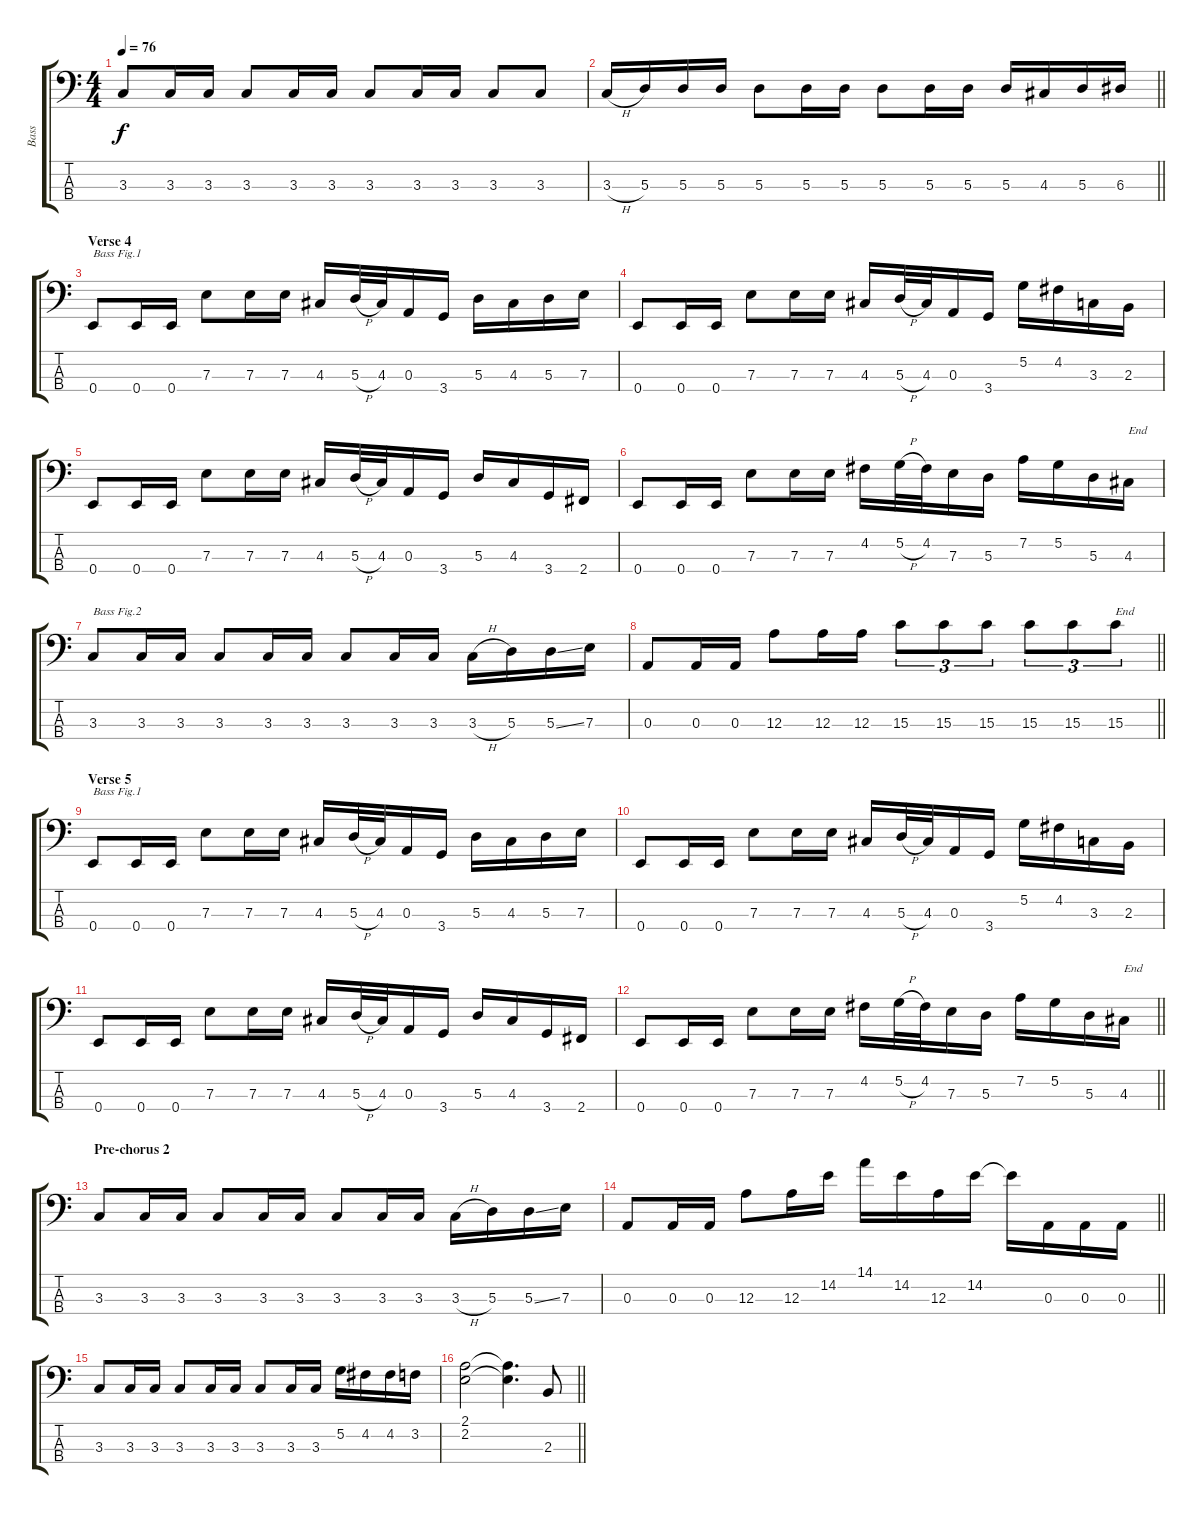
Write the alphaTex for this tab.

\track ("Bass" "Bass") {instrument electricbassfinger}
\staff {score tabs}
\tuning (G2 D2 A1 E1) {hide}
\ts (4 4)
\tempo 76
\clef f4
\ks c
3.3.8{dy f} 3.3.16 3.3.16 3.3.8 3.3.16 3.3.16 3.3.8 3.3.16 3.3.16 3.3.8 3.3.8 |
\barLineRight lightlight
3.3{h}.16 5.3.16 5.3.16 5.3.16 5.3.8 5.3.16 5.3.16 5.3.8 5.3.16 5.3.16 5.3.16 4.3.16 5.3.16 6.3.16 |
\section ("" "Verse 4")
0.4.8{txt "Bass Fig.1"} 0.4.16 0.4.16 7.3.8 7.3.16 7.3.16 4.3.16 5.3{h}.32 4.3.32 0.3.16 3.4.16 5.3.16 4.3.16 5.3.16 7.3.16 |
0.4.8 0.4.16 0.4.16 7.3.8 7.3.16 7.3.16 4.3.16 5.3{h}.32 4.3.32 0.3.16 3.4.16 5.2.16 4.2.16 3.3.16 2.3.16 |
0.4.8 0.4.16 0.4.16 7.3.8 7.3.16 7.3.16 4.3.16 5.3{h}.32 4.3.32 0.3.16 3.4.16 5.3.16 4.3.16 3.4.16 2.4.16 |
0.4.8 0.4.16 0.4.16 7.3.8 7.3.16 7.3.16 4.2.16 5.2{h}.32 4.2.32 7.3.16 5.3.16 7.2.16 5.2.16 5.3.16 4.3.16{txt "End"} |
3.3.8{txt "Bass Fig.2"} 3.3.16 3.3.16 3.3.8 3.3.16 3.3.16 3.3.8 3.3.16 3.3.16 3.3{h}.16 5.3.16 5.3{ss}.16 7.3.16 |
\barLineRight lightlight
0.3.8 0.3.16 0.3.16 12.3.8 12.3.16 12.3.16 15.3.8{tu (3 2)} 15.3.8{tu (3 2)} 15.3.8{tu (3 2)} 15.3.8{tu (3 2)} 15.3.8{tu (3 2)} 15.3.8{tu (3 2) txt "End"} |
\section ("" "Verse 5")
0.4.8{txt "Bass Fig.1"} 0.4.16 0.4.16 7.3.8 7.3.16 7.3.16 4.3.16 5.3{h}.32 4.3.32 0.3.16 3.4.16 5.3.16 4.3.16 5.3.16 7.3.16 |
0.4.8 0.4.16 0.4.16 7.3.8 7.3.16 7.3.16 4.3.16 5.3{h}.32 4.3.32 0.3.16 3.4.16 5.2.16 4.2.16 3.3.16 2.3.16 |
0.4.8 0.4.16 0.4.16 7.3.8 7.3.16 7.3.16 4.3.16 5.3{h}.32 4.3.32 0.3.16 3.4.16 5.3.16 4.3.16 3.4.16 2.4.16 |
\barLineRight lightlight
0.4.8 0.4.16 0.4.16 7.3.8 7.3.16 7.3.16 4.2.16 5.2{h}.32 4.2.32 7.3.16 5.3.16 7.2.16 5.2.16 5.3.16 4.3.16{txt "End"} |
\section ("" "Pre-chorus 2")
3.3.8 3.3.16 3.3.16 3.3.8 3.3.16 3.3.16 3.3.8 3.3.16 3.3.16 3.3{h}.16 5.3.16 5.3{ss}.16 7.3.16 |
\barLineRight lightlight
0.3.8 0.3.16 0.3.16 12.3.8 12.3.16 14.2.16 14.1.16 14.2.16 12.3.16 14.2.16 14.2{t}.16 0.3.16 0.3.16 0.3.16 |
3.3.8 3.3.16 3.3.16 3.3.8 3.3.16 3.3.16 3.3.8 3.3.16 3.3.16 5.2.16 4.2.16 4.2.16 3.2.16 |
\barLineRight lightlight
(2.1 2.2).2 (2.1{t} 2.2{t}).4{d} 2.3.8
